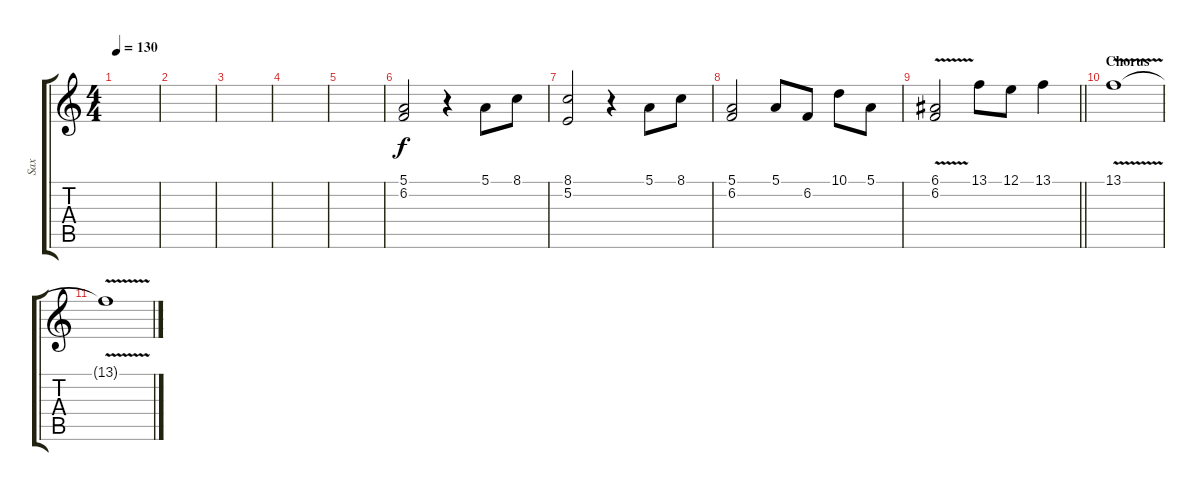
\track ("Sax" "Sax") {instrument sopranosax}
\staff {score tabs}
\tuning (E4 B3 G3 D3 A2 E2) {hide}
\ts (4 4)
\tempo 130
\clef g2
\ks c
|
|
|
|
|
(5.1 6.2).2 r.4 5.1.8 8.1.8 |
(8.1 5.2).2 r.4 5.1.8 8.1.8 |
(5.1 6.2).2 5.1.8 6.2.8 10.1.8 5.1.8 |
\barLineRight lightlight
(6.1{v} 6.2{v}).2 13.1.8 12.1.8 13.1.4 |
\section ("" "Chorus")
13.1{v}.1{volume 0} |
13.1{t}.1
